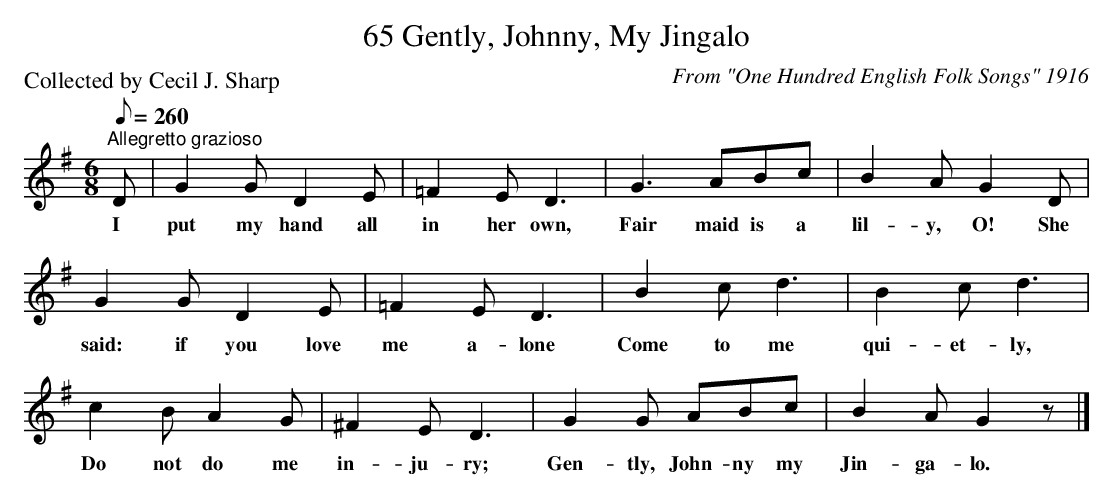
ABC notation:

X:1
T:65 Gently, Johnny, My Jingalo
C:From "One Hundred English Folk Songs" 1916
P:Collected by Cecil J. Sharp
Q:1/8=260
L:1/8
M:6/8
K:G
"^Allegretto grazioso" D | G2 G D2 E | =F2 E D3 | G3 ABc | B2 A G2 D |$ G2 G D2 E | =F2 E D3 |
w: I|put my hand all|in her own,|Fair maid is a|lil- y, O! She|said: if you love|me a- lone|
B2 c d3 | B2 c d3 |$ c2 B A2 G | ^F2 E D3 | G2 G ABc | B2 A G2 z |]
w: Come to me|qui- et- ly,|Do not do me|in- ju- ry;|Gen- tly, John- ny my|Jin- ga- lo.|
